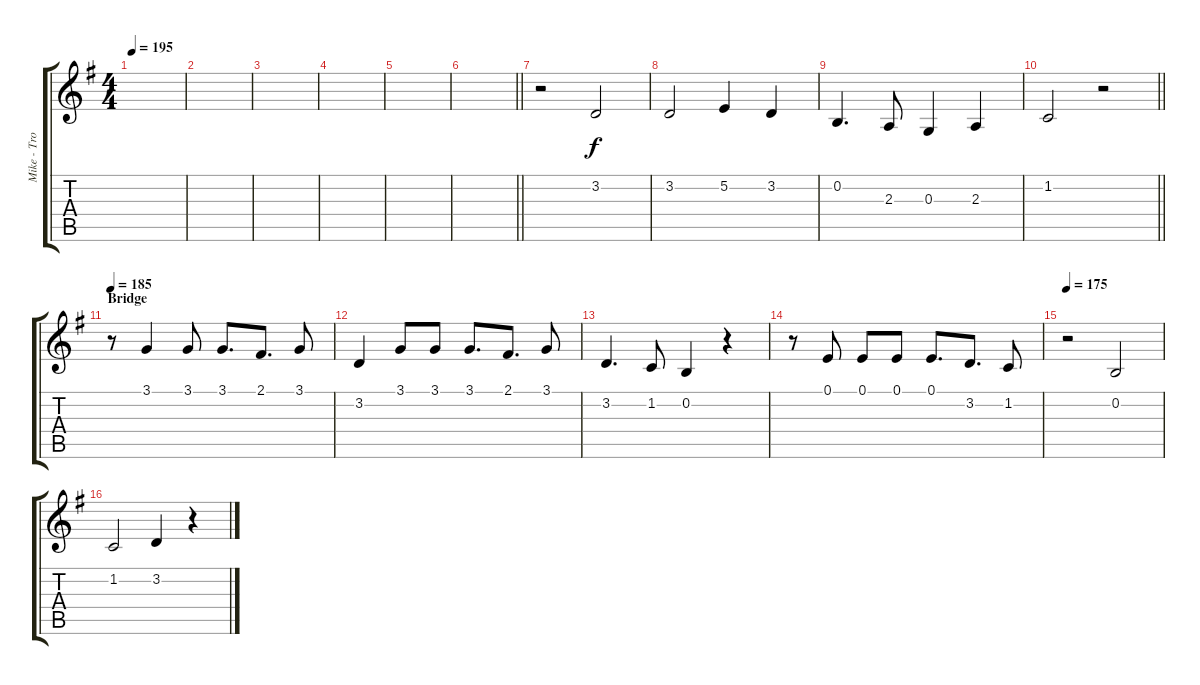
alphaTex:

\track ("Mike - Trombone" "Mike - Tro") {instrument trombone}
\staff {score tabs}
\tuning (E4 B3 G3 D3 A2 E2) {hide}
\ts (4 4)
\tempo 195
\clef g2
\ks g
|
|
|
|
|
\barLineRight lightlight
|
\section ("" "")
r.2 3.2.2{dy f} |
3.2.2 5.2.4 3.2.4 |
0.2.4{d} 2.3.8 0.3.4 2.3.4 |
\barLineRight lightlight
1.2.2 r.2 |
\section ("" "Bridge")
\tempo 185
r.8 3.1.4 3.1.8 3.1.8{d} 2.1.8{d} 3.1.8 |
3.2.4 3.1.8 3.1.8 3.1.8{d} 2.1.8{d} 3.1.8 |
3.2.4{d} 1.2.8 0.2.4 r.4 |
r.8 0.1.8 0.1.8 0.1.8 0.1.8{d} 3.2.8{d} 1.2.8 |
\tempo 175
r.2 0.2.2 |
1.2.2 3.2.4 r.4
